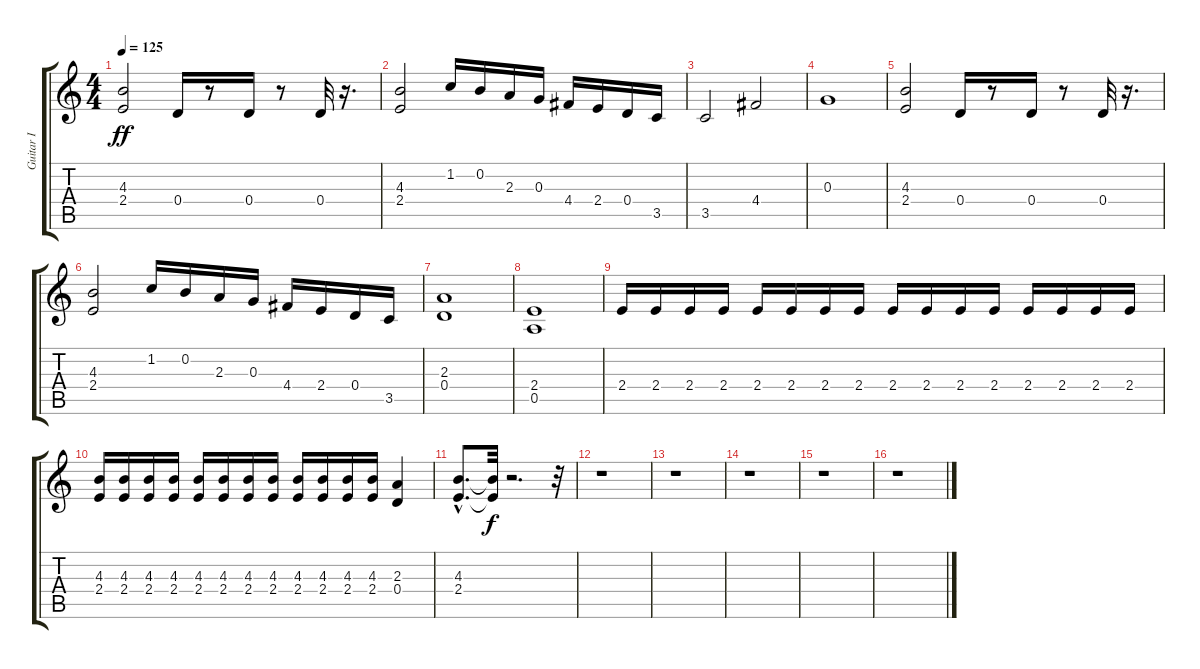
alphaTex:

\track ("Guitar I" "Guitar I") {instrument distortionguitar}
\staff {score tabs}
\tuning (E4 B3 G3 D3 A2 E2) {hide}
\ts (4 4)
\tempo 125
\clef g2
\ks c
(4.3 2.4).2{dy ff} 0.4.16 r.8 0.4.16 r.8 0.4.32 r.16{d} |
(4.3 2.4).2 1.2.16 0.2.16 2.3.16 0.3.16 4.4.16 2.4.16 0.4.16 3.5.16 |
3.5.2 4.4.2 |
0.3.1 |
(4.3 2.4).2 0.4.16 r.8 0.4.16 r.8 0.4.32 r.16{d} |
(4.3 2.4).2 1.2.16 0.2.16 2.3.16 0.3.16 4.4.16 2.4.16 0.4.16 3.5.16 |
(2.3 0.4).1 |
(2.4 0.5).1 |
2.4.16 2.4.16 2.4.16 2.4.16 2.4.16 2.4.16 2.4.16 2.4.16 2.4.16 2.4.16 2.4.16 2.4.16 2.4.16 2.4.16 2.4.16 2.4.16 |
(4.3 2.4).16 (4.3 2.4).16 (4.3 2.4).16 (4.3 2.4).16 (4.3 2.4).16 (4.3 2.4).16 (4.3 2.4).16 (4.3 2.4).16 (4.3 2.4).16 (4.3 2.4).16 (4.3 2.4).16 (4.3 2.4).16 (2.3 0.4).4 |
(4.3{hac} 2.4{hac}).8{d} (4.3{t} 2.4{t}).32{dy f} r.2{d} r.32 |
r.1 |
r.1 |
r.1 |
r.1 |
r.1
